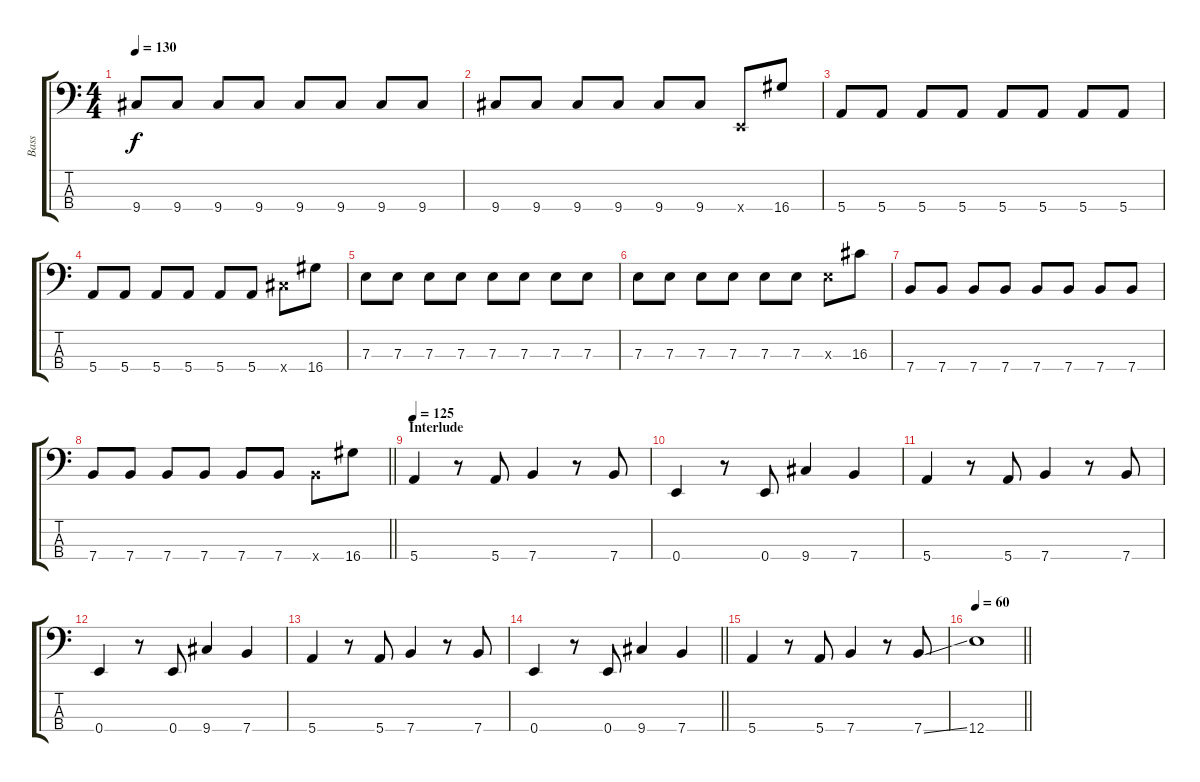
\track ("Bass" "Bass") {instrument electricbassfinger}
\staff {score tabs}
\tuning (G2 D2 A1 E1) {hide}
\ts (4 4)
\tempo 130
\clef f4
\ks c
9.4.8{dy f} 9.4.8 9.4.8 9.4.8 9.4.8 9.4.8 9.4.8 9.4.8 |
9.4.8 9.4.8 9.4.8 9.4.8 9.4.8 9.4.8 0.4{x}.8 16.4.8 |
5.4.8 5.4.8 5.4.8 5.4.8 5.4.8 5.4.8 5.4.8 5.4.8 |
5.4.8 5.4.8 5.4.8 5.4.8 5.4.8 5.4.8 9.4{x}.8 16.4.8 |
7.3.8 7.3.8 7.3.8 7.3.8 7.3.8 7.3.8 7.3.8 7.3.8 |
7.3.8 7.3.8 7.3.8 7.3.8 7.3.8 7.3.8 7.3{x}.8 16.3.8 |
7.4.8 7.4.8 7.4.8 7.4.8 7.4.8 7.4.8 7.4.8 7.4.8 |
\barLineRight lightlight
7.4.8 7.4.8 7.4.8 7.4.8 7.4.8 7.4.8 7.4{x}.8 16.4.8 |
\section ("" "Interlude")
\tempo 125
5.4.4 r.8 5.4.8 7.4.4 r.8 7.4.8 |
0.4.4 r.8 0.4.8 9.4.4 7.4.4 |
5.4.4 r.8 5.4.8 7.4.4 r.8 7.4.8 |
0.4.4 r.8 0.4.8 9.4.4 7.4.4 |
5.4.4 r.8 5.4.8 7.4.4 r.8 7.4.8 |
\barLineRight lightlight
0.4.4 r.8 0.4.8 9.4.4 7.4.4 |
\section ("" "")
5.4.4 r.8 5.4.8 7.4.4 r.8 7.4{ss}.8 |
\tempo 60
\barLineRight lightlight
12.4.1
